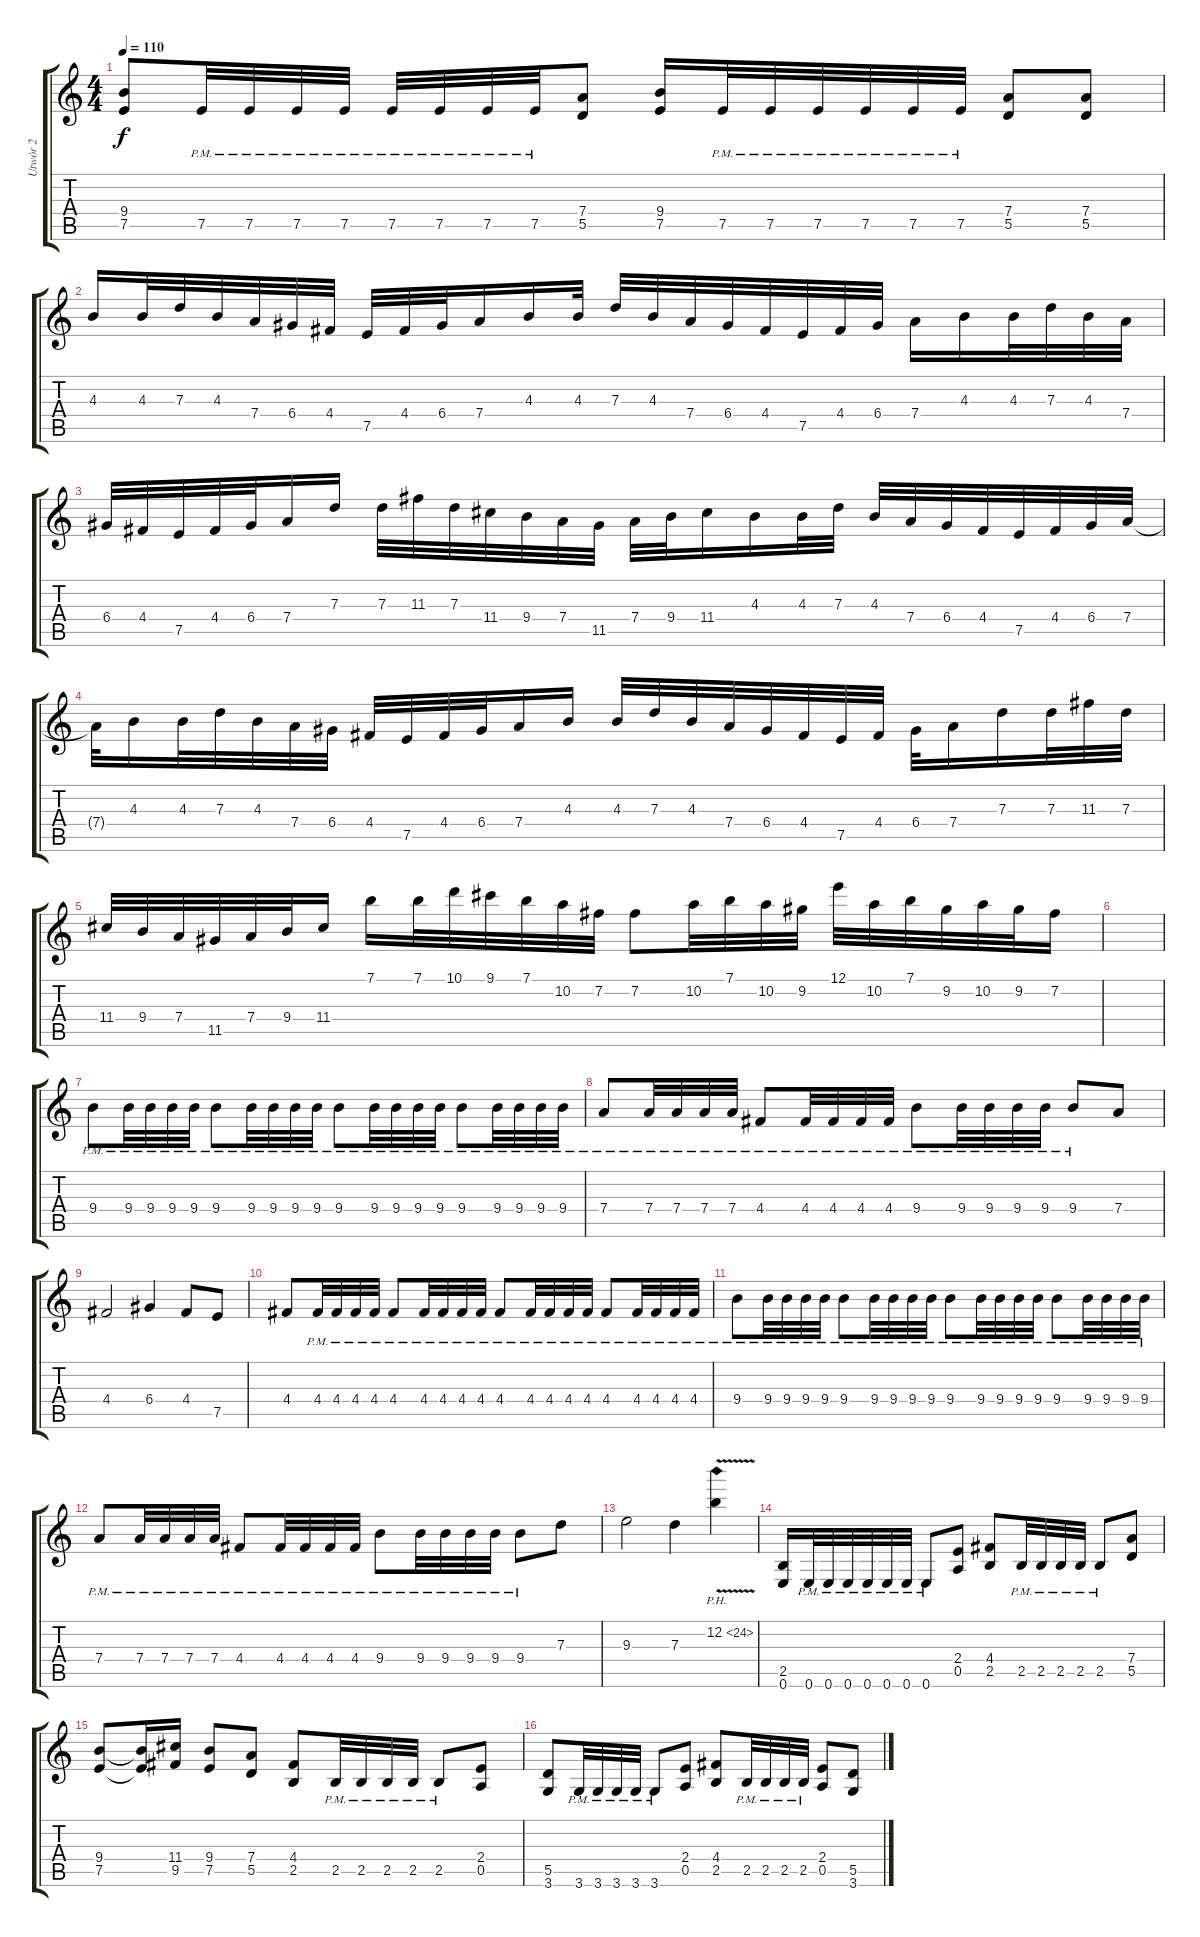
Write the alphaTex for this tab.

\track ("Utwór 2" "Utwór 2") {instrument acousticguitarsteel}
\staff {score tabs}
\tuning (E4 B3 G3 D3 A2 E2) {hide}
\ts (4 4)
\tempo 110
\clef g2
\ks c
(9.4 7.5).8{dy f} 7.5{pm}.32 7.5{pm}.32 7.5{pm}.32 7.5{pm}.32 7.5{pm}.32 7.5{pm}.32 7.5{pm}.32 7.5{pm}.32 (7.4 5.5).8 (9.4 7.5).16 7.5{pm}.32 7.5{pm}.32 7.5{pm}.32 7.5{pm}.32 7.5{pm}.32 7.5{pm}.32 (7.4 5.5).8 (7.4 5.5).8 |
4.3.16 4.3.32 7.3.32 4.3.32 7.4.32 6.4.32 4.4.32 7.5.32 4.4.32 6.4.32 7.4.16 4.3.16 4.3.32 7.3.32 4.3.32 7.4.32 6.4.32 4.4.32 7.5.32 4.4.32 6.4.32 7.4.16 4.3.16 4.3.32 7.3.32 4.3.32 7.4.32 |
6.4.32 4.4.32 7.5.32 4.4.32 6.4.32 7.4.16 7.3.16 7.3.32 11.3.32 7.3.32 11.4.32 9.4.32 7.4.32 11.5.32 7.4.32 9.4.32 11.4.16 4.3.16 4.3.32 7.3.32 4.3.32 7.4.32 6.4.32 4.4.32 7.5.32 4.4.32 6.4.32 7.4.32 |
7.4{t}.32 4.3.16 4.3.32 7.3.32 4.3.32 7.4.32 6.4.32 4.4.32 7.5.32 4.4.32 6.4.32 7.4.16 4.3.16 4.3.32 7.3.32 4.3.32 7.4.32 6.4.32 4.4.32 7.5.32 4.4.32 6.4.32 7.4.16 7.3.16 7.3.32 11.3.32 7.3.32 |
11.4.32 9.4.32 7.4.32 11.5.32 7.4.32 9.4.32 11.4.16 7.1.16 7.1.32 10.1.32 9.1.32 7.1.32 10.2.32 7.2.32 7.2.8 10.2.32 7.1.32 10.2.32 9.2.32 12.1.32 10.2.32 7.1.32 9.2.32 10.2.32 9.2.32 7.2.16 |
|
9.4{pm}.8 9.4{pm}.32 9.4{pm}.32 9.4{pm}.32 9.4{pm}.32 9.4{pm}.8 9.4{pm}.32 9.4{pm}.32 9.4{pm}.32 9.4{pm}.32 9.4{pm}.8 9.4{pm}.32 9.4{pm}.32 9.4{pm}.32 9.4{pm}.32 9.4{pm}.8 9.4{pm}.32 9.4{pm}.32 9.4{pm}.32 9.4{pm}.32 |
7.4{pm}.8 7.4{pm}.32 7.4{pm}.32 7.4{pm}.32 7.4{pm}.32 4.4{pm}.8 4.4{pm}.32 4.4{pm}.32 4.4{pm}.32 4.4{pm}.32 9.4{pm}.8 9.4{pm}.32 9.4{pm}.32 9.4{pm}.32 9.4{pm}.32 9.4{pm}.8 7.4.8 |
4.4.2 6.4.4 4.4.8 7.5.8 |
4.4.8 4.4{pm}.32 4.4{pm}.32 4.4{pm}.32 4.4{pm}.32 4.4{pm}.8 4.4{pm}.32 4.4{pm}.32 4.4{pm}.32 4.4{pm}.32 4.4{pm}.8 4.4{pm}.32 4.4{pm}.32 4.4{pm}.32 4.4{pm}.32 4.4{pm}.8 4.4{pm}.32 4.4{pm}.32 4.4{pm}.32 4.4{pm}.32 |
9.4{pm}.8 9.4{pm}.32 9.4{pm}.32 9.4{pm}.32 9.4{pm}.32 9.4{pm}.8 9.4{pm}.32 9.4{pm}.32 9.4{pm}.32 9.4{pm}.32 9.4{pm}.8 9.4{pm}.32 9.4{pm}.32 9.4{pm}.32 9.4{pm}.32 9.4{pm}.8 9.4{pm}.32 9.4{pm}.32 9.4{pm}.32 9.4{pm}.32 |
7.4{pm}.8 7.4{pm}.32 7.4{pm}.32 7.4{pm}.32 7.4{pm}.32 4.4{pm}.8 4.4{pm}.32 4.4{pm}.32 4.4{pm}.32 4.4{pm}.32 9.4{pm}.8 9.4{pm}.32 9.4{pm}.32 9.4{pm}.32 9.4{pm}.32 9.4{pm}.8 7.3.8 |
9.3.2 7.3.4 12.2{ph 12 v}.4 |
(2.5 0.6).16{volume 12} 0.6{pm}.32 0.6{pm}.32 0.6{pm}.32 0.6{pm}.32 0.6{pm}.32 0.6{pm}.32 0.6{pm}.8 (2.4 0.5).8 (4.4 2.5).8 2.5{pm}.32 2.5{pm}.32 2.5{pm}.32 2.5{pm}.32 2.5{pm}.8 (7.4 5.5).8 |
(9.4 7.5).8 (9.4{t} 7.5{t}).16 (11.4 9.5).16 (9.4 7.5).8 (7.4 5.5).8 (4.4 2.5).8 2.5{pm}.32 2.5{pm}.32 2.5{pm}.32 2.5{pm}.32 2.5{pm}.8 (2.4 0.5).8 |
(5.5 3.6).8 3.6{pm}.32 3.6{pm}.32 3.6{pm}.32 3.6{pm}.32 3.6{pm}.8 (2.4 0.5).8 (4.4 2.5).8 2.5{pm}.32 2.5{pm}.32 2.5{pm}.32 2.5{pm}.32 (2.4 0.5).8 (5.5 3.6).8
